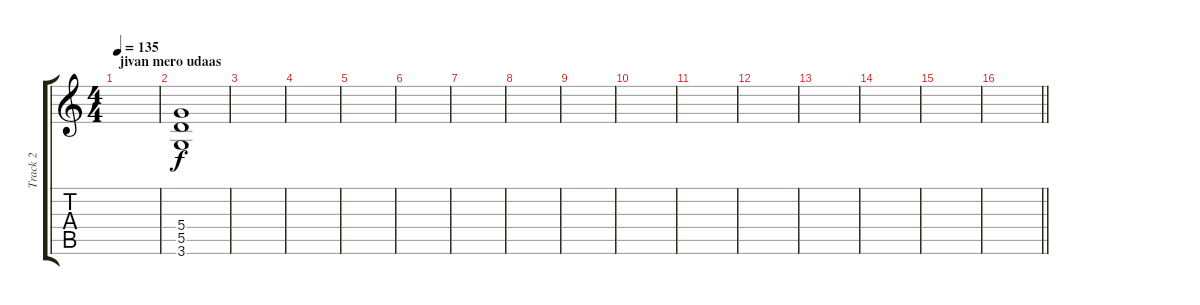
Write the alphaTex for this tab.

\track ("Track 2" "Track 2") {instrument overdrivenguitar}
\staff {score tabs}
\tuning (E4 B3 G3 D3 A2 E2) {hide}
\ts (4 4)
\section ("" "jivan mero udaas")
\tempo 135
\clef g2
\ks c
|
(5.4 5.5 3.6).1 |
|
|
|
|
|
|
|
|
|
|
|
|
|
\barLineRight lightlight
